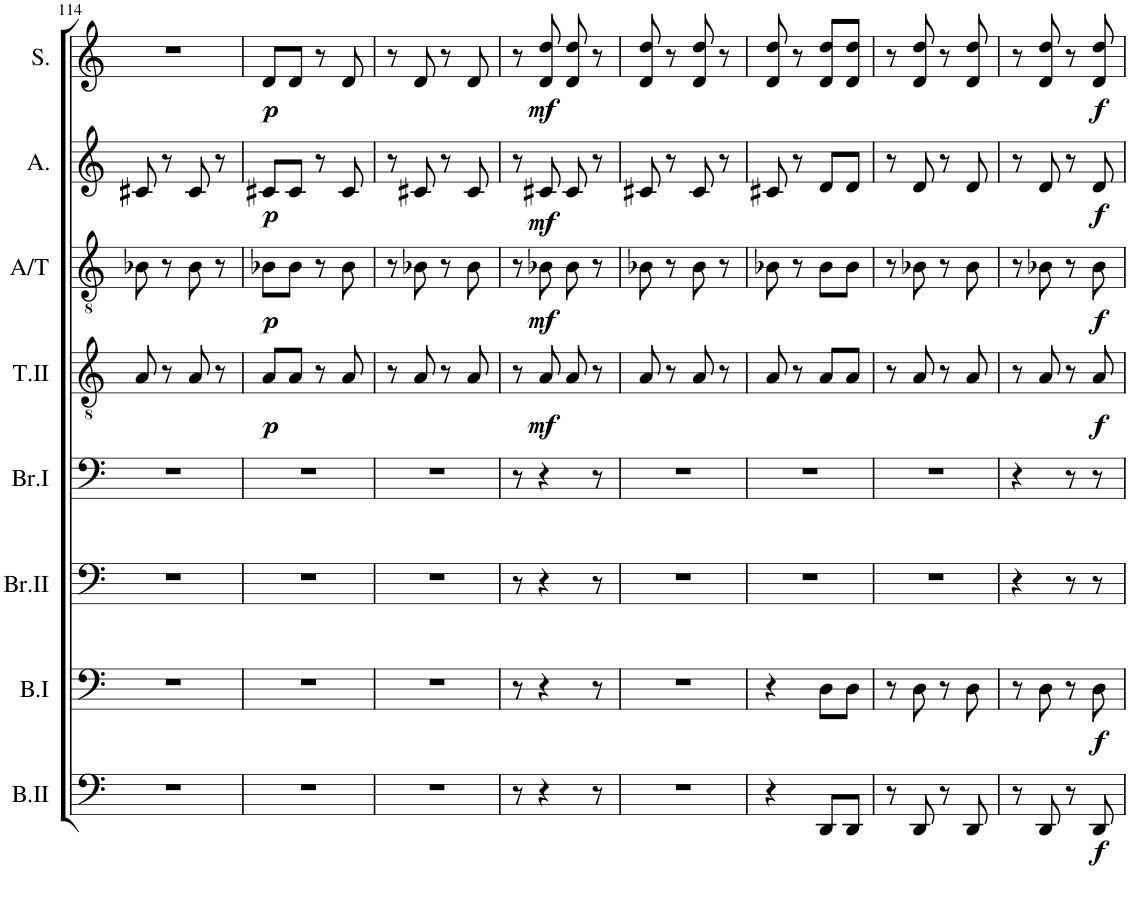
**kern	**dynam	**kern	**dynam	**kern	**kern	**kern	**dynam	**kern	**dynam	**kern	**dynam	**kern	**dynam
*part8	*part8	*part7	*part7	*part6	*part5	*part4	*part4	*part3	*part3	*part2	*part2	*part1	*part1
*staff8	*staff8	*staff7	*staff7	*staff6	*staff5	*staff4	*staff4	*staff3	*staff3	*staff2	*staff2	*staff1	*staff1
*I"Bass II	*	*I"Bass I	*	*I"Baritone II	*I"Baritone I	*I"Tenor II	*	*I"Altenor	*	*I"Alto	*	*I"Soprano	*
*I'B.II	*	*I'B.I	*	*I'Br.II	*I'Br.I	*I'T.II	*	*I'A/T	*	*I'A.	*	*I'S.	*
!!LO:PB:g=z
*clefF4	*	*clefF4	*	*clefF4	*clefF4	*clefGv2	*	*clefGv2	*	*clefG2	*	*clefG2	*
*	*	*	*	*	*	*	*	*Trd1c2	*	*	*	*	*
*k[]	*	*k[]	*	*k[]	*k[]	*k[]	*	*k[]	*	*k[]	*	*k[]	*
*M2/4	*	*M2/4	*	*M2/4	*M2/4	*M2/4	*	*M2/4	*	*M2/4	*	*M2/4	*
=114	=114	=114	=114	=114	=114	=114	=114	=114	=114	=114	=114	=114	=114
2r	.	2r	.	2r	2r	8A/	.	8B-X\	.	8c#X/	.	2r	.
.	.	.	.	.	.	8r	.	8r	.	8r	.	.	.
.	.	.	.	.	.	8A/	.	8B-\	.	8c#/	.	.	.
.	.	.	.	.	.	8r	.	8r	.	8r	.	.	.
=115	=115	=115	=115	=115	=115	=115	=115	=115	=115	=115	=115	=115	=115
!	!	!	!	!	!	!	!LO:DY:b	!	!LO:DY:b	!	!LO:DY:b	!	!LO:DY:b
2r	.	2r	.	2r	2r	8A/L	p	8B-X\L	p	8c#X/L	p	8d/L	p
.	.	.	.	.	.	8A/J	.	8B-\J	.	8c#/J	.	8d/J	.
.	.	.	.	.	.	8r	.	8r	.	8r	.	8r	.
.	.	.	.	.	.	8A/	.	8B-\	.	8c#/	.	8d/	.
=116	=116	=116	=116	=116	=116	=116	=116	=116	=116	=116	=116	=116	=116
2r	.	2r	.	2r	2r	8r	.	8r	.	8r	.	8r	.
.	.	.	.	.	.	8A/	.	8B-X\	.	8c#X/	.	8d/	.
.	.	.	.	.	.	8r	.	8r	.	8r	.	8r	.
.	.	.	.	.	.	8A/	.	8B-\	.	8c#/	.	8d/	.
=117	=117	=117	=117	=117	=117	=117	=117	=117	=117	=117	=117	=117	=117
8r	.	8r	.	8r	8r	8r	.	8r	.	8r	.	8r	.
!	!	!	!	!	!	!	!LO:DY:b	!	!LO:DY:b	!	!LO:DY:b	!	!LO:DY:b
4r	.	4r	.	4r	4r	8A/	mf	8B-X\	mf	8c#X/	mf	8d/ 8dd/	mf
.	.	.	.	.	.	8A/	.	8B-\	.	8c#/	.	8d/ 8dd/	.
8r	.	8r	.	8r	8r	8r	.	8r	.	8r	.	8r	.
=118	=118	=118	=118	=118	=118	=118	=118	=118	=118	=118	=118	=118	=118
2r	.	2r	.	2r	2r	8A/	.	8B-X\	.	8c#X/	.	8d/ 8dd/	.
.	.	.	.	.	.	8r	.	8r	.	8r	.	8r	.
.	.	.	.	.	.	8A/	.	8B-\	.	8c#/	.	8d/ 8dd/	.
.	.	.	.	.	.	8r	.	8r	.	8r	.	8r	.
=119	=119	=119	=119	=119	=119	=119	=119	=119	=119	=119	=119	=119	=119
4r	.	4r	.	2r	2r	8A/	.	8B-X\	.	8c#X/	.	8d/ 8dd/	.
.	.	.	.	.	.	8r	.	8r	.	8r	.	8r	.
8DD/L	.	8D\L	.	.	.	8A/L	.	8B-\L	.	8d/L	.	8d/ 8dd/L	.
8DD/J	.	8D\J	.	.	.	8A/J	.	8B-\J	.	8d/J	.	8d/ 8dd/J	.
=120	=120	=120	=120	=120	=120	=120	=120	=120	=120	=120	=120	=120	=120
8r	.	8r	.	2r	2r	8r	.	8r	.	8r	.	8r	.
8DD/	.	8D\	.	.	.	8A/	.	8B-X\	.	8d/	.	8d/ 8dd/	.
8r	.	8r	.	.	.	8r	.	8r	.	8r	.	8r	.
8DD/	.	8D\	.	.	.	8A/	.	8B-\	.	8d/	.	8d/ 8dd/	.
=121	=121	=121	=121	=121	=121	=121	=121	=121	=121	=121	=121	=121	=121
8r	.	8r	.	4r	4r	8r	.	8r	.	8r	.	8r	.
8DD/	.	8D\	.	.	.	8A/	.	8B-X\	.	8d/	.	8d/ 8dd/	.
8r	.	8r	.	8r	8r	8r	.	8r	.	8r	.	8r	.
!	!LO:DY:b	!	!LO:DY:b	!	!	!	!LO:DY:b	!	!LO:DY:b	!	!LO:DY:b	!	!LO:DY:b
8DD/	f	8D\	f	8r	8r	8A/	f	8B-\	f	8d/	f	8d/ 8dd/	f
=	=	=	=	=	=	=	=	=	=	=	=	=	=
*-	*-	*-	*-	*-	*-	*-	*-	*-	*-	*-	*-	*-	*-
